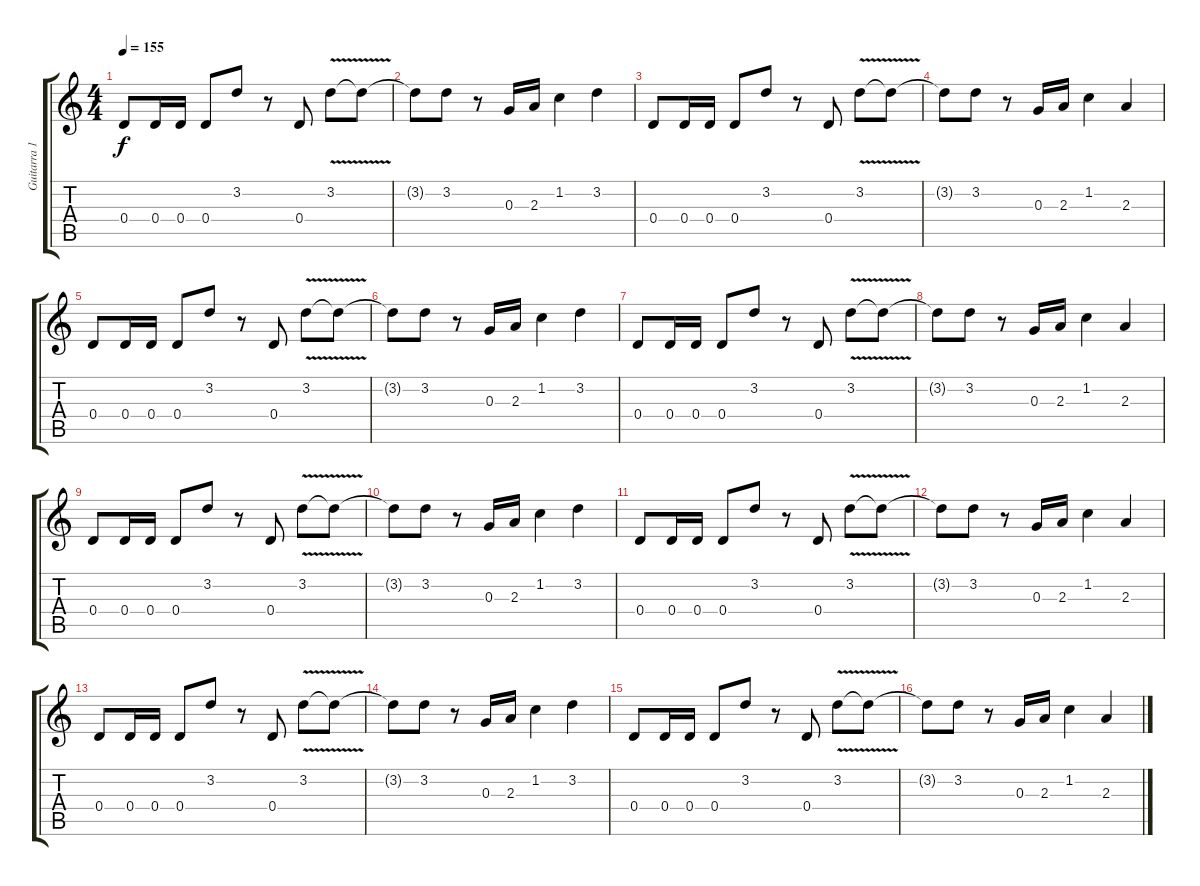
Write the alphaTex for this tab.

\track ("Guitarra 1" "Guitarra 1") {instrument overdrivenguitar}
\staff {score tabs}
\tuning (E4 B3 G3 D3 A2 E2) {hide}
\ts (4 4)
\tempo 155
\clef g2
\ks c
0.4.8{dy f instrument overdrivenguitar} 0.4.16 0.4.16 0.4.8 3.2.8 r.8 0.4.8 3.2{v}.8 3.2{t}.8 |
3.2{t}.8 3.2.8 r.8 0.3.16 2.3.16 1.2.4 3.2.4 |
0.4.8 0.4.16 0.4.16 0.4.8 3.2.8 r.8 0.4.8 3.2{v}.8 3.2{t}.8 |
3.2{t}.8 3.2.8 r.8 0.3.16 2.3.16 1.2.4 2.3.4 |
0.4.8 0.4.16 0.4.16 0.4.8 3.2.8 r.8 0.4.8 3.2{v}.8 3.2{t}.8 |
3.2{t}.8 3.2.8 r.8 0.3.16 2.3.16 1.2.4 3.2.4 |
0.4.8 0.4.16 0.4.16 0.4.8 3.2.8 r.8 0.4.8 3.2{v}.8 3.2{t}.8 |
3.2{t}.8 3.2.8 r.8 0.3.16 2.3.16 1.2.4 2.3.4 |
0.4.8 0.4.16 0.4.16 0.4.8 3.2.8 r.8 0.4.8 3.2{v}.8 3.2{t}.8 |
3.2{t}.8 3.2.8 r.8 0.3.16 2.3.16 1.2.4 3.2.4 |
0.4.8 0.4.16 0.4.16 0.4.8 3.2.8 r.8 0.4.8 3.2{v}.8 3.2{t}.8 |
3.2{t}.8 3.2.8 r.8 0.3.16 2.3.16 1.2.4 2.3.4 |
0.4.8 0.4.16 0.4.16 0.4.8 3.2.8 r.8 0.4.8 3.2{v}.8 3.2{t}.8 |
3.2{t}.8 3.2.8 r.8 0.3.16 2.3.16 1.2.4 3.2.4 |
0.4.8 0.4.16 0.4.16 0.4.8 3.2.8 r.8 0.4.8 3.2{v}.8 3.2{t}.8 |
3.2{t}.8 3.2.8 r.8 0.3.16 2.3.16 1.2.4 2.3.4
